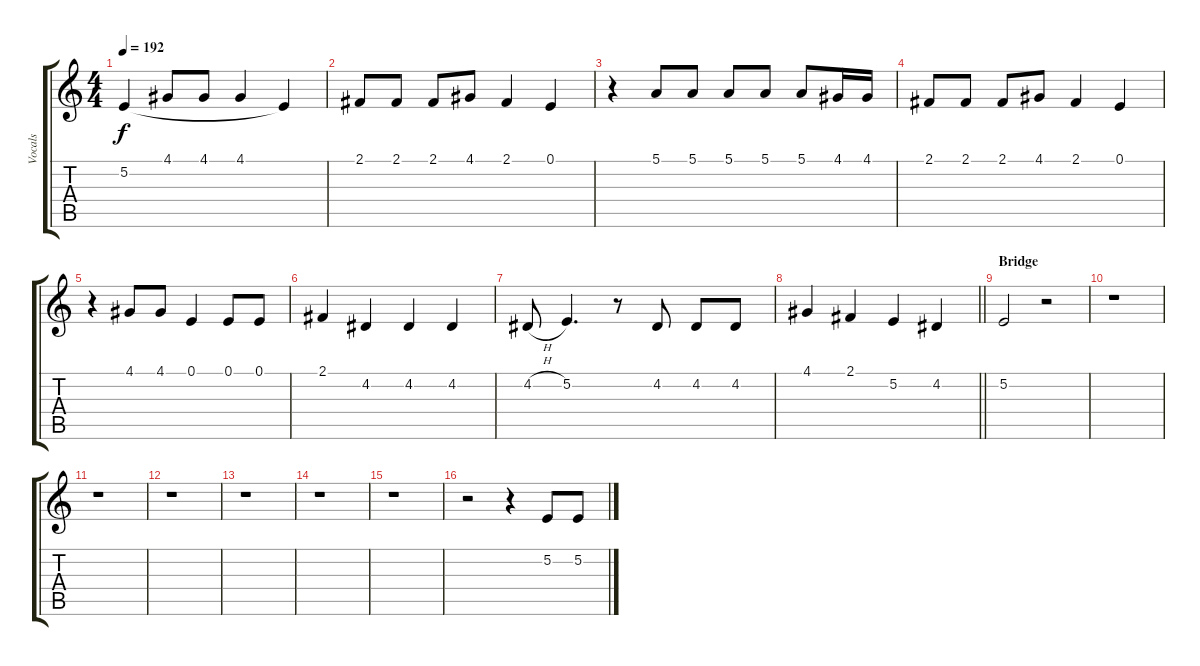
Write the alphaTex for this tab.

\track ("Vocals" "Vocals") {instrument altosax}
\staff {score tabs}
\tuning (E4 B3 G3 D3 A2 E2) {hide}
\ts (4 4)
\tempo 192
\clef g2
\ks c
5.2.4{dy f} 4.1.8 4.1.8 4.1.4 5.2{t}.4 |
2.1.8 2.1.8 2.1.8 4.1.8 2.1.4 0.1.4 |
r.4 5.1.8 5.1.8 5.1.8 5.1.8 5.1.8 4.1.16 4.1.16 |
2.1.8 2.1.8 2.1.8 4.1.8 2.1.4 0.1.4 |
r.4 4.1.8 4.1.8 0.1.4 0.1.8 0.1.8 |
2.1.4 4.2.4 4.2.4 4.2.4 |
4.2{h}.8 5.2.4{d} r.8 4.2.8 4.2.8 4.2.8 |
\barLineRight lightlight
4.1.4 2.1.4 5.2.4 4.2.4 |
\section ("" "Bridge")
5.2.2 r.2 |
r.1 |
r.1 |
r.1 |
r.1 |
r.1 |
r.1 |
r.2 r.4 5.2.8 5.2.8
